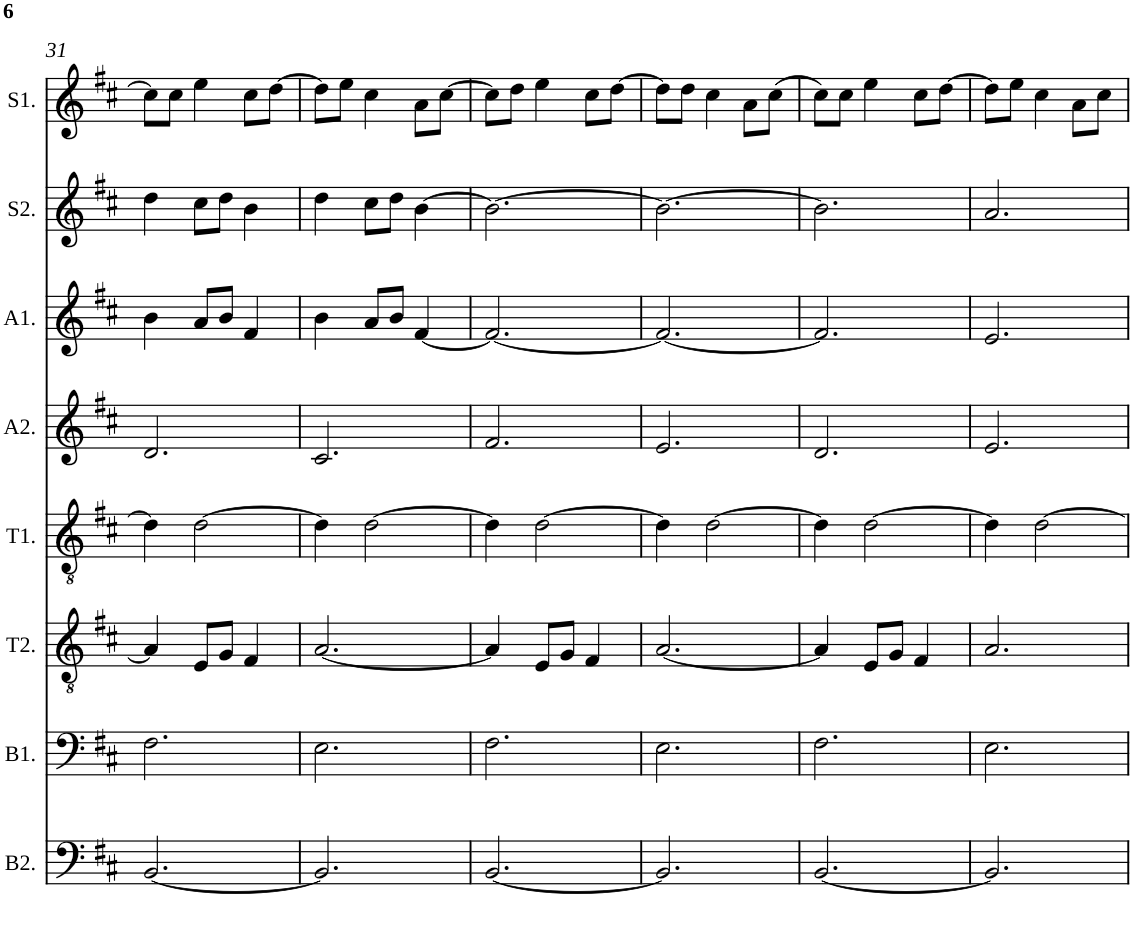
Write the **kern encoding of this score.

**kern	**kern	**kern	**kern	**kern	**kern	**kern	**kern
*part8	*part7	*part6	*part5	*part4	*part3	*part2	*part1
*staff8	*staff7	*staff6	*staff5	*staff4	*staff3	*staff2	*staff1
*I"Bass 2	*I"Bass 1	*I"Tenor 2	*I"Tenor 1	*I"Alto 2	*I"Alto 1	*I"Soprano 2	*I"Soprano 1
*I'B2.	*I'B1.	*I'T2.	*I'T1.	*I'A2.	*I'A1.	*I'S2.	*I'S1.
!!LO:PB:g=z
*clefF4	*clefF4	*clefGv2	*clefGv2	*clefG2	*clefG2	*clefG2	*clefG2
*k[f#c#]	*k[f#c#]	*k[f#c#]	*k[f#c#]	*k[f#c#]	*k[f#c#]	*k[f#c#]	*k[f#c#]
*b:	*b:	*b:	*b:	*b:	*b:	*b:	*b:
*M3/4	*M3/4	*M3/4	*M3/4	*M3/4	*M3/4	*M3/4	*M3/4
=31	=31	=31	=31	=31	=31	=31	=31
[2.BB/	2.F#\	4A/]	4d\]	2.d/	4b\	4dd\	8cc#\L]
.	.	.	.	.	.	.	8cc#\J
.	.	8E/L	[2d\	.	8a/L	8cc#\L	4ee\
.	.	8G/J	.	.	8b/J	8dd\J	.
.	.	4F#/	.	.	4f#/	4b\	8cc#\L
.	.	.	.	.	.	.	[8dd\J
=32	=32	=32	=32	=32	=32	=32	=32
2.BB/]	2.E\	[2.A/	4d\]	2.c#/	4b\	4dd\	8dd\L]
.	.	.	.	.	.	.	8ee\J
.	.	.	[2d\	.	8a/L	8cc#\L	4cc#\
.	.	.	.	.	8b/J	8dd\J	.
.	.	.	.	.	[4f#/	[4b\	8a\L
.	.	.	.	.	.	.	[8cc#\J
=33	=33	=33	=33	=33	=33	=33	=33
[2.BB/	2.F#\	4A/]	4d\]	2.f#/	2.f#/_	2.b\_	8cc#\L]
.	.	.	.	.	.	.	8dd\J
.	.	8E/L	[2d\	.	.	.	4ee\
.	.	8G/J	.	.	.	.	.
.	.	4F#/	.	.	.	.	8cc#\L
.	.	.	.	.	.	.	[8dd\J
=34	=34	=34	=34	=34	=34	=34	=34
2.BB/]	2.E\	[2.A/	4d\]	2.e/	2.f#/_	2.b\_	8dd\L]
.	.	.	.	.	.	.	8dd\J
.	.	.	[2d\	.	.	.	4cc#\
.	.	.	.	.	.	.	8a\L
.	.	.	.	.	.	.	(8cc#\J
=35	=35	=35	=35	=35	=35	=35	=35
[2.BB/	2.F#\	4A/]	4d\]	2.d/	2.f#/]	2.b\]	8cc#\L)
.	.	.	.	.	.	.	8cc#\J
.	.	8E/L	[2d\	.	.	.	4ee\
.	.	8G/J	.	.	.	.	.
.	.	4F#/	.	.	.	.	8cc#\L
.	.	.	.	.	.	.	[8dd\J
=36	=36	=36	=36	=36	=36	=36	=36
2.BB/]	2.E\	2.A/	4d\]	2.e/	2.e/	2.a/	8dd\L]
.	.	.	.	.	.	.	8ee\J
.	.	.	[2d\	.	.	.	4cc#\
.	.	.	.	.	.	.	8a\L
.	.	.	.	.	.	.	8cc#\J
=	=	=	=	=	=	=	=
*-	*-	*-	*-	*-	*-	*-	*-
